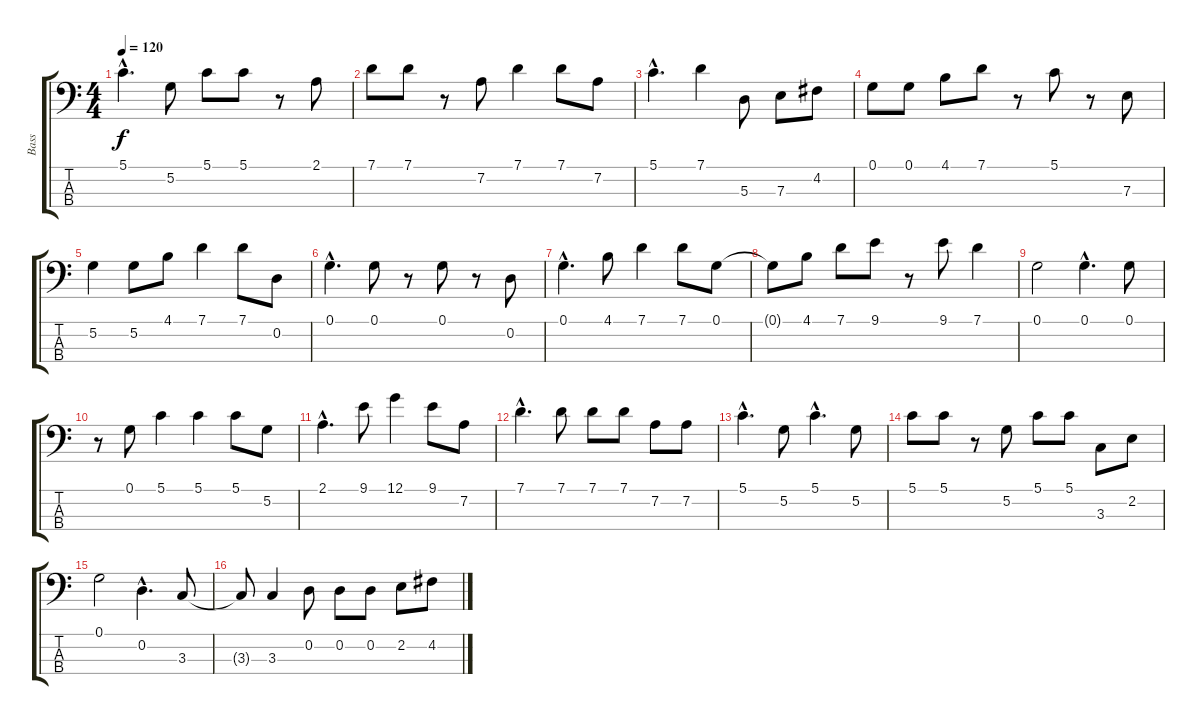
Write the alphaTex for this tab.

\track ("Bass         " "Bass      ") {instrument electricbassfinger}
\staff {score tabs}
\tuning (G2 D2 A1 E1) {hide}
\ts (4 4)
\tempo 120
\clef f4
\ks c
5.1{hac}.4{d dy f} 5.2.8 5.1.8 5.1.8 r.8 2.1.8 |
7.1.8 7.1.8 r.8 7.2.8 7.1.4 7.1.8 7.2.8 |
5.1{hac}.4{d} 7.1.4 5.3.8 7.3.8 4.2.8 |
0.1.8 0.1.8 4.1.8 7.1.8 r.8 5.1.8 r.8 7.3.8 |
5.2.4 5.2.8 4.1.8 7.1.4 7.1.8 0.2.8 |
0.1{hac}.4{d} 0.1.8 r.8 0.1.8 r.8 0.2.8 |
0.1{hac}.4{d} 4.1.8 7.1.4 7.1.8 0.1.8 |
0.1{t}.8 4.1.8 7.1.8 9.1.8 r.8 9.1.8 7.1.4 |
0.1.2 0.1{hac}.4{d} 0.1.8 |
r.8 0.1.8 5.1.4 5.1.4 5.1.8 5.2.8 |
2.1{hac}.4{d} 9.1.8 12.1.4 9.1.8 7.2.8 |
7.1{hac}.4{d} 7.1.8 7.1.8 7.1.8 7.2.8 7.2.8 |
5.1{hac}.4{d} 5.2.8 5.1{hac}.4{d} 5.2.8 |
5.1.8 5.1.8 r.8 5.2.8 5.1.8 5.1.8 3.3.8 2.2.8 |
0.1.2 0.2{hac}.4{d} 3.3.8 |
3.3{t}.8 3.3.4 0.2.8 0.2.8 0.2.8 2.2.8 4.2.8
